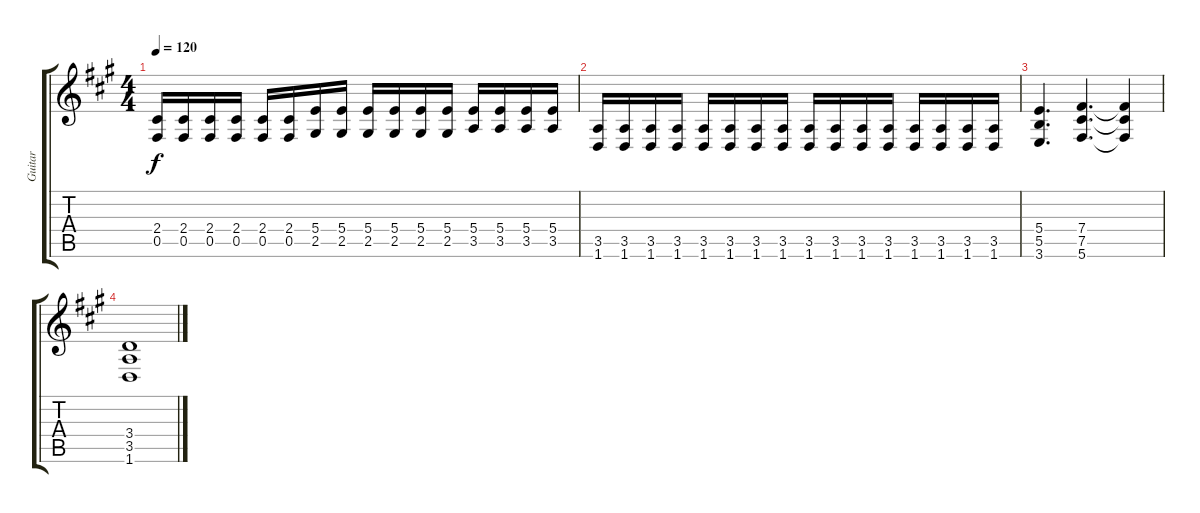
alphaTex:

\track ("Guitar" "Guitar") {instrument distortionguitar}
\staff {score tabs}
\tuning (Db4 Ab3 E3 B2 Gb2 Db2) {hide}
\ts (4 4)
\tempo 120
\clef g2
\ks a
(2.4 0.5).16{dy f} (2.4 0.5).16 (2.4 0.5).16 (2.4 0.5).16 (2.4 0.5).16 (2.4 0.5).16 (5.4 2.5).16 (5.4 2.5).16 (5.4 2.5).16 (5.4 2.5).16 (5.4 2.5).16 (5.4 2.5).16 (5.4 3.5).16 (5.4 3.5).16 (5.4 3.5).16 (5.4 3.5).16 |
(3.5 1.6).16 (3.5 1.6).16 (3.5 1.6).16 (3.5 1.6).16 (3.5 1.6).16 (3.5 1.6).16 (3.5 1.6).16 (3.5 1.6).16 (3.5 1.6).16 (3.5 1.6).16 (3.5 1.6).16 (3.5 1.6).16 (3.5 1.6).16 (3.5 1.6).16 (3.5 1.6).16 (3.5 1.6).16 |
(5.4 5.5 3.6).4{d} (7.4 7.5 5.6).4{d} (7.4{t} 7.5{t} 5.6{t}).4 |
(3.4 3.5 1.6).1
